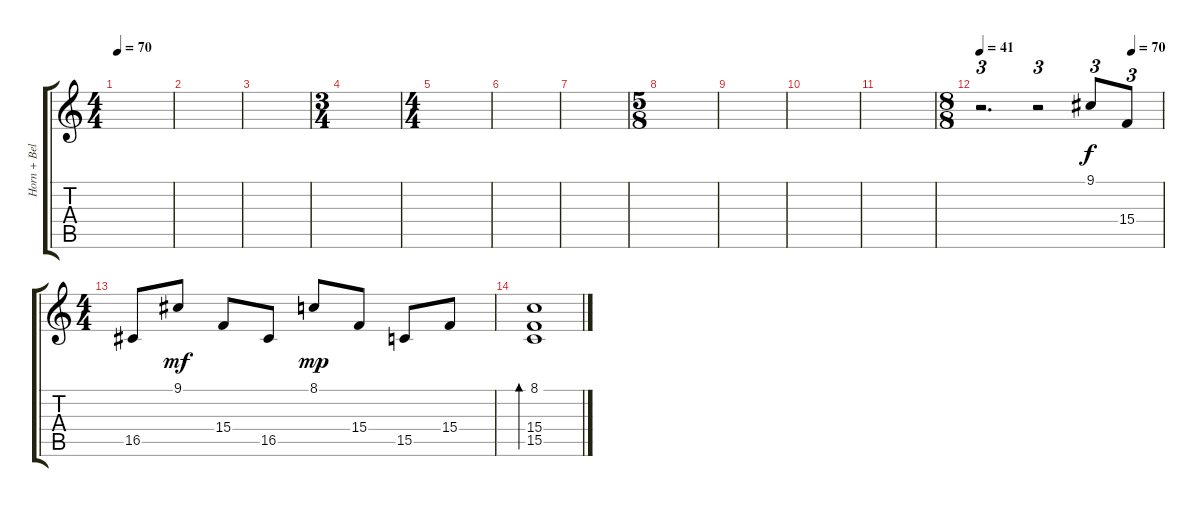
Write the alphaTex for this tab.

\track ("Horn + Bells" "Horn + Bel") {instrument englishhorn}
\staff {score tabs}
\tuning (E4 B3 G3 D3 A2 E2) {hide}
\ts (4 4)
\tempo 70
\clef g2
\ks c
|
|
|
\ts (3 4)
|
\ts (4 4)
|
|
|
\ts (5 8)
|
|
|
|
\ts (8 8)
\tempo 41
\tempo (70 0.8333333333333334)
r.2{d tu (3 2) instrument tubularbells} r.2{tu (3 2)} 9.1.8{tu (3 2)} 15.4.8{tu (3 2)} |
\ts (4 4)
16.5.8 9.1.8{dy mf} 15.4.8 16.5.8 8.1.8{dy mp} 15.4.8 15.5.8 15.4.8 |
(8.1 15.4 15.5).1{bd 480}
